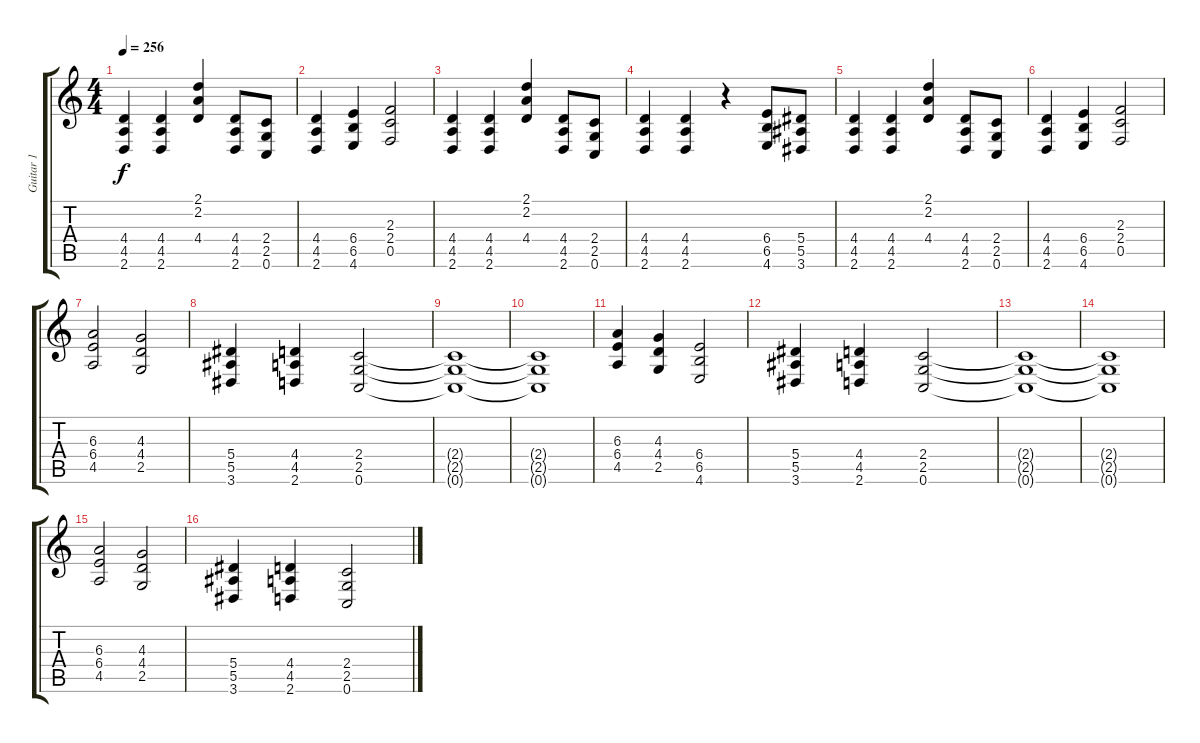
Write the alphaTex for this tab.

\track ("Guitar 1" "Guitar 1") {instrument overdrivenguitar}
\staff {score tabs}
\tuning (C4 G3 Eb3 Bb2 F2 C2) {hide}
\ts (4 4)
\tempo 256
\clef g2
\ks c
(4.4 4.5 2.6).4{dy f} (4.4 4.5 2.6).4 (2.1 2.2 4.4).4 (4.4 4.5 2.6).8 (2.4 2.5 0.6).8 |
(4.4 4.5 2.6).4 (6.4 6.5 4.6).4 (2.3 2.4 0.5).2 |
(4.4 4.5 2.6).4 (4.4 4.5 2.6).4 (2.1 2.2 4.4).4 (4.4 4.5 2.6).8 (2.4 2.5 0.6).8 |
(4.4 4.5 2.6).4 (4.4 4.5 2.6).4 r.4 (6.4 6.5 4.6).8 (5.4 5.5 3.6).8 |
(4.4 4.5 2.6).4 (4.4 4.5 2.6).4 (2.1 2.2 4.4).4 (4.4 4.5 2.6).8 (2.4 2.5 0.6).8 |
(4.4 4.5 2.6).4 (6.4 6.5 4.6).4 (2.3 2.4 0.5).2 |
(6.3 6.4 4.5).2 (4.3 4.4 2.5).2 |
(5.4 5.5 3.6).4 (4.4 4.5 2.6).4 (2.4 2.5 0.6).2 |
(2.4{t} 2.5{t} 0.6{t}).1 |
(2.4{t} 2.5{t} 0.6{t}).1 |
(6.3 6.4 4.5).4 (4.3 4.4 2.5).4 (6.4 6.5 4.6).2 |
(5.4 5.5 3.6).4 (4.4 4.5 2.6).4 (2.4 2.5 0.6).2 |
(2.4{t} 2.5{t} 0.6{t}).1 |
(2.4{t} 2.5{t} 0.6{t}).1 |
(6.3 6.4 4.5).2 (4.3 4.4 2.5).2 |
(5.4 5.5 3.6).4 (4.4 4.5 2.6).4 (2.4 2.5 0.6).2
